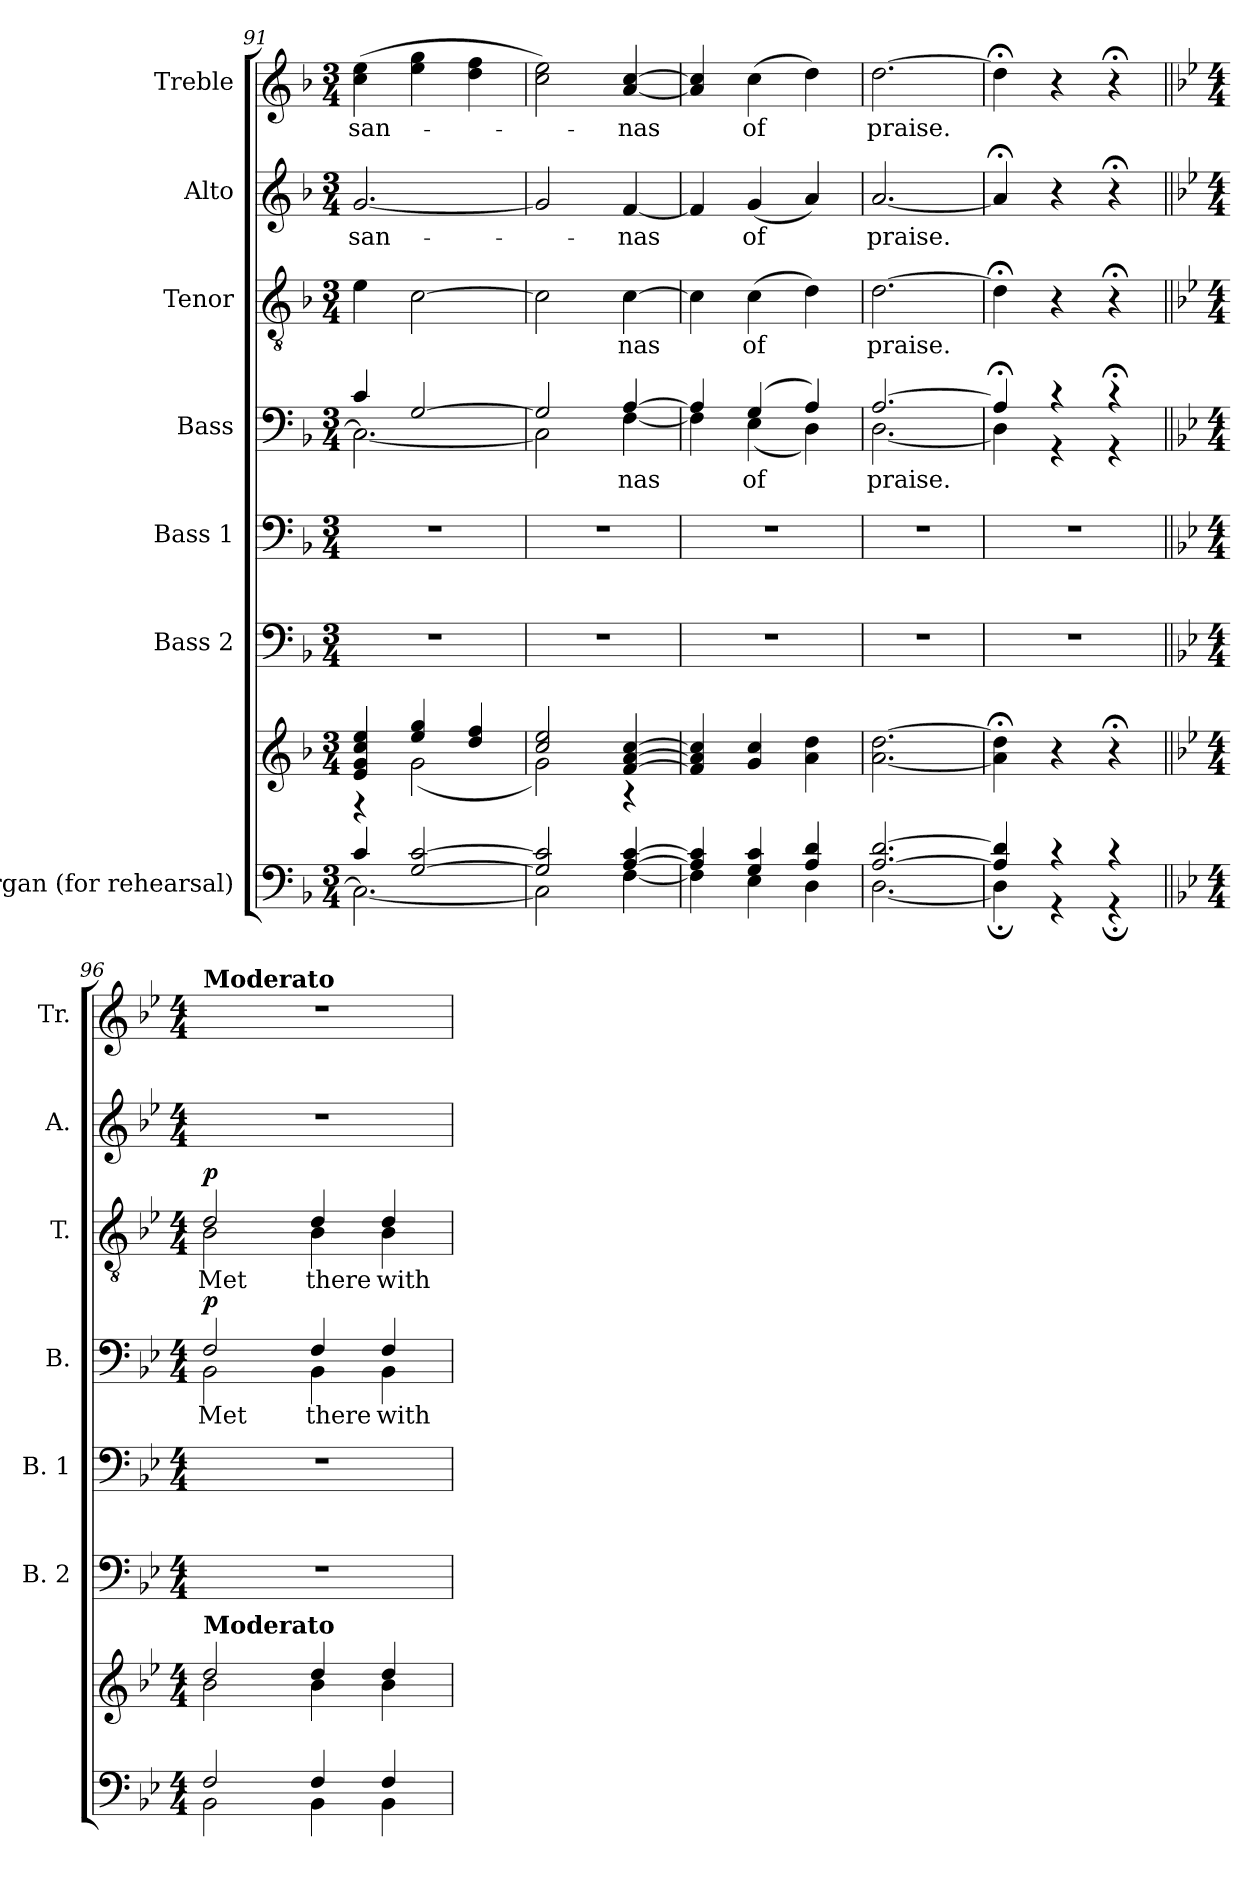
**kern	**kern	**kern	**kern	**kern	**text	**dynam	**kern	**text	**dynam	**kern	**text	**kern	**text
*part7	*part7	*part6	*part5	*part4	*part4	*part4	*part3	*part3	*part3	*part2	*part2	*part1	*part1
*staff8	*staff7	*staff6	*staff5	*staff4	*staff4	*staff4	*staff3	*staff3	*staff3	*staff2	*staff2	*staff1	*staff1
*I"Organ (for rehearsal)	*	*I"Bass 2	*I"Bass 1	*I"Bass	*	*	*I"Tenor	*	*	*I"Alto	*	*I"Treble	*
*	*	*I'B. 2	*I'B. 1	*I'B.	*	*	*I'T.	*	*	*I'A.	*	*I'Tr.	*
*clefF4	*clefG2	*clefF4	*clefF4	*clefF4	*	*	*clefGv2	*	*	*clefG2	*	*clefG2	*
*	*	*	*	*	*	*	*ITrd7c12	*	*	*	*	*	*
*k[b-]	*k[b-]	*k[b-]	*k[b-]	*k[b-]	*	*	*k[b-]	*	*	*k[b-]	*	*k[b-]	*
*F:	*F:	*F:	*F:	*F:	*	*	*F:	*	*	*F:	*	*F:	*
*M3/4	*M3/4	*M3/4	*M3/4	*M3/4	*	*	*M3/4	*	*	*M3/4	*	*M3/4	*
=91	=91	=91	=91	=91	=91	=91	=91	=91	=91	=91	=91	=91	=91
*^	*^	*	*	*	*	*	*	*	*	*	*	*	*
!	!	!	!	!LO:N:vis=1	!LO:N:vis=1	!	!	!	!	!	!	!	!	!	!
*	*	*	*	*	*	*^	*	*	*	*	*	*	*	*	*
!	!	!	!	!	!	!	!	!	!	!	!	!	!	!LO:LY:b:color=#000000	!	!
!	!	!	!	!	!	!	!	!	!	!	!	!	!	!	!	!LO:LY:b:color=#000000
4ci/	2.Ci\_	4ei/ 4gi 4cci 4eei	4r	2.r	2.r	4ci/	2.Ci\_	.	.	4Ei\	.	.	[2.gi/	-san-	(4cci\ 4eei	-san-
[2Gi/ [2ci	.	4eei/ 4ggi	(2gi\	.	.	[2Gi/	.	.	.	[2Ci\	.	.	.	.	4eei\ 4ggi	.
.	.	4ddi/ 4ffi	.	.	.	.	.	.	.	.	.	.	.	.	4ddi\ 4ffi	.
=92	=92	=92	=92	=92	=92	=92	=92	=92	=92	=92	=92	=92	=92	=92	=92	=92
!	!	!	!	!LO:N:vis=1	!LO:N:vis=1	!	!	!	!	!	!	!	!	!	!	!
2Gi/] 2ci]	2Ci\]	2cci/ 2eei	2gi\)	2.r	2.r	2Gi/]	2Ci\]	.	.	2Ci\]	.	.	2gi/]	.	2cci\ 2eei)	.
!	!	!	!	!	!	!	!	!LO:LY:b:color=#000000	!	!	!	!	!	!	!	!
!	!	!	!	!	!	!	!	!	!	!	!LO:LY:b:color=#000000	!	!	!	!	!
!	!	!	!	!	!	!	!	!	!	!	!	!	!	!LO:LY:b:color=#000000	!	!
!	!	!	!	!	!	!	!	!	!	!	!	!	!	!	!	!LO:LY:b:color=#000000
[4Ai/ [4ci	[4Fi\	[4fi/ [4ai [4cci	4r	.	.	[4Ai/	[4Fi\	-nas	.	[4Ci\	-nas	.	[4fi/	-nas	[4ai/ [4cci	-nas
=93	=93	=93	=93	=93	=93	=93	=93	=93	=93	=93	=93	=93	=93	=93	=93	=93
!	!	!	!	!LO:N:vis=1	!LO:N:vis=1	!	!	!	!	!	!	!	!	!	!	!
*	*	*v	*v	*	*	*	*	*	*	*	*	*	*	*	*	*
4Ai/] 4ci]	4Fi\]	4fi/] 4ai] 4cci]	2.r	2.r	4Ai/]	4Fi\]	.	.	4Ci\]	.	.	4fi/]	.	4ai/] 4cci]	.
!	!	!	!	!	!	!	!LO:LY:b:color=#000000	!	!	!	!	!	!	!	!
!	!	!	!	!	!	!	!	!	!	!LO:LY:b:color=#000000	!	!	!	!	!
!	!	!	!	!	!	!	!	!	!	!	!	!	!LO:LY:b:color=#000000	!	!
!	!	!	!	!	!	!	!	!	!	!	!	!	!	!	!LO:LY:b:color=#000000
4Gi/ 4ci	4Ei\	4gi/ 4cci	.	.	(4Gi/	(4Ei\	of	.	(4Ci\	of	.	(4gi/	of	(4cci\	of
4Ai/ 4di	4Di\	4ai\ 4ddi	.	.	4Ai/)	4Di\)	.	.	4Di\)	.	.	4ai/)	.	4ddi\)	.
=94	=94	=94	=94	=94	=94	=94	=94	=94	=94	=94	=94	=94	=94	=94	=94
!	!	!	!LO:N:vis=1	!LO:N:vis=1	!	!	!	!	!	!	!	!	!	!	!
!	!	!	!	!	!	!	!LO:LY:b:color=#000000	!	!	!	!	!	!	!	!
!	!	!	!	!	!	!	!	!	!	!LO:LY:b:color=#000000	!	!	!	!	!
!	!	!	!	!	!	!	!	!	!	!	!	!	!LO:LY:b:color=#000000	!	!
!	!	!	!	!	!	!	!	!	!	!	!	!	!	!	!LO:LY:b:color=#000000
[2.Ai/ [2.di	[2.Di\	[2.ai\ [2.ddi	2.r	2.r	[2.Ai/	[2.Di\	praise.	.	[2.Di\	praise.	.	[2.ai/	praise.	[2.ddi\	praise.
=95	=95	=95	=95	=95	=95	=95	=95	=95	=95	=95	=95	=95	=95	=95	=95
!	!	!	!LO:N:vis=1	!LO:N:vis=1	!	!	!	!	!	!	!	!	!	!	!
4Ai/] 4di]	4D;i\]	4ai\]; 4ddi];	2.r	2.r	4A;i/]	4Di\]	.	.	4D;i\]	.	.	4a;i/]	.	4dd;i\]	.
4r	4r	4r	.	.	4r	4r	.	.	4r	.	.	4r	.	4r	.
4r	4r;	4r;	.	.	4r;	4r	.	.	4r;	.	.	4r;	.	4r;	.
!!LO:PB:g=z
=96||	=96||	=96||	=96||	=96||	=96||	=96||	=96||	=96||	=96||	=96||	=96||	=96||	=96||	=96||	=96||
*k[b-e-]	*	*k[b-e-]	*k[b-e-]	*k[b-e-]	*k[b-e-]	*	*	*	*k[b-e-]	*	*	*k[b-e-]	*	*k[b-e-]	*
*B-:	*	*B-:	*B-:	*B-:	*B-:	*	*	*	*B-:	*	*	*B-:	*	*B-:	*
*M4/4	*	*M4/4	*M4/4	*M4/4	*M4/4	*	*	*	*M4/4	*	*	*M4/4	*	*M4/4	*
*	*	*^	*	*	*	*	*	*	*	*	*	*	*	*	*
!	!	!	!	!	!	!	!	!LO:LY:b:color=#000000	!	!	!	!	!	!	!	!
*	*	*v	*v	*	*	*	*	*	*	*	*	*	*	*	*	*
*	*	*MM100	*	*	*	*	*	*	*MM100	*	*	*	*	*MM100	*
*	*	*^	*	*	*	*	*	*	*	*	*	*	*	*	*
!	!	!	!	!	!	!	!	!	!	!	!	!	!	!	!LO:TX:a:B:t=Moderato	!
!	!	!	!	!	!	!	!	!	!	!LO:TX:a:B:t=Moderato	!	!	!	!	!	!
!	!	!LO:TX:a:B:t=Moderato	!	!	!	!	!	!	!	!	!	!	!	!	!	!
!	!	!	!	!	!	!	!	!	!	!	!LO:LY:b:color=#000000	!	!	!	!	!
*	*	*	*	*	*	*	*	*	*	*^	*	*	*	*	*	*
2Fi/	2BB-i\	2ddi/	2b-i\	1r	1r	2Fi/	2BB-i\	Met	p	2Di/	2BB-i\	Met	p	1r	.	1r	.
!	!	!	!	!	!	!	!	!LO:LY:b:color=#000000	!	!	!	!	!	!	!	!	!
!	!	!	!	!	!	!	!	!	!	!	!	!LO:LY:b:color=#000000	!	!	!	!	!
4Fi/	4BB-i\	4ddi/	4b-i\	.	.	4Fi/	4BB-i\	there	.	4Di/	4BB-i\	there	.	.	.	.	.
!	!	!	!	!	!	!	!	!LO:LY:b:color=#000000	!	!	!	!	!	!	!	!	!
!	!	!	!	!	!	!	!	!	!	!	!	!LO:LY:b:color=#000000	!	!	!	!	!
4Fi/	4BB-i\	4ddi/	4b-i\	.	.	4Fi/	4BB-i\	with	.	4Di/	4BB-i\	with	.	.	.	.	.
*v	*v	*	*	*	*	*v	*v	*	*	*v	*v	*	*	*	*	*	*
*	*v	*v	*	*	*	*	*	*	*	*	*	*	*	*
=	=	=	=	=	=	=	=	=	=	=	=	=	=
*-	*-	*-	*-	*-	*-	*-	*-	*-	*-	*-	*-	*-	*-
